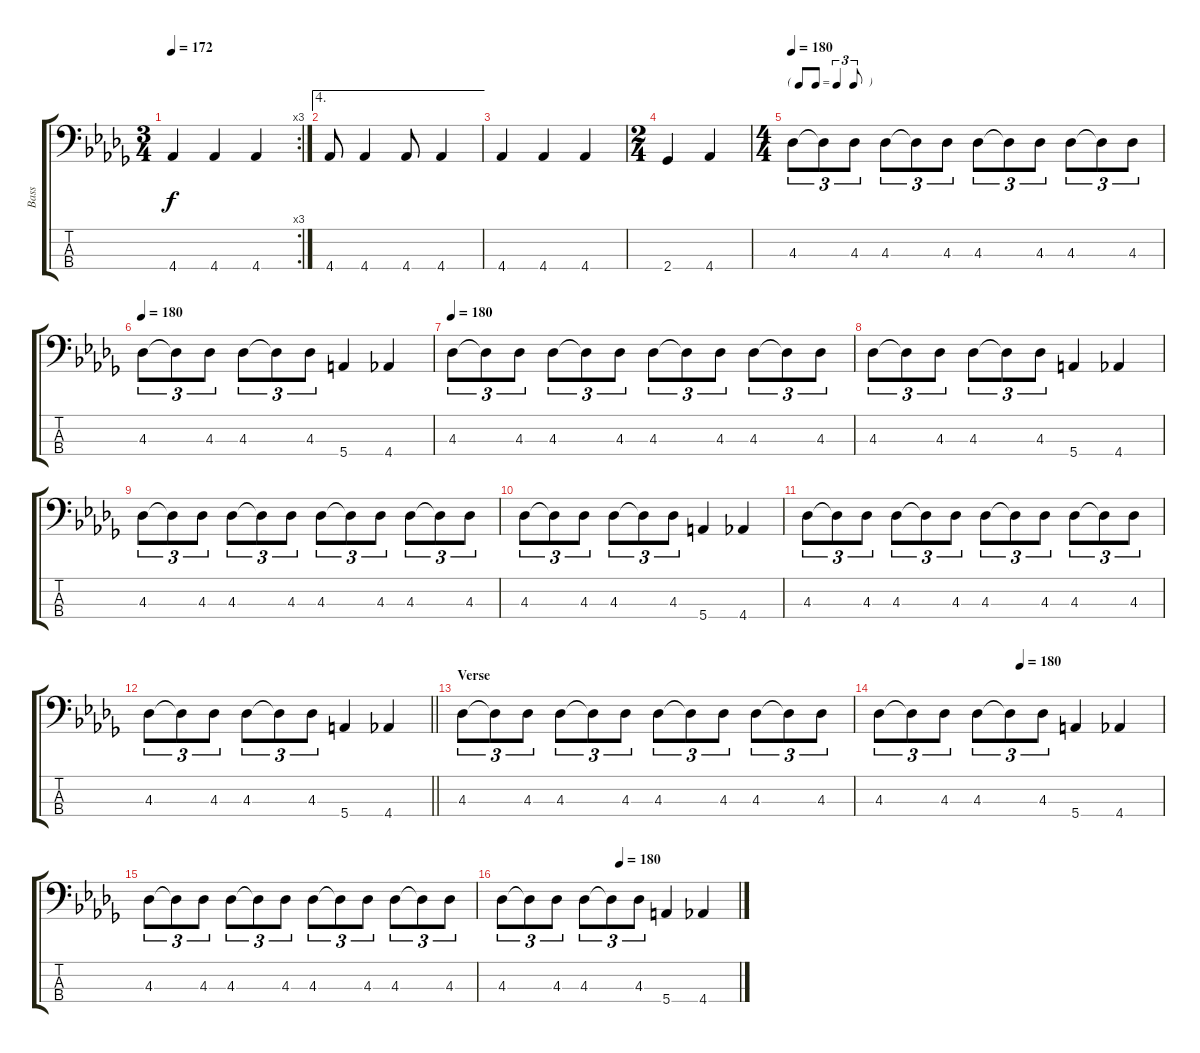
\track ("Bass" "Bass") {instrument electricbasspick}
\staff {score tabs}
\tuning (G2 D2 A1 E1) {hide}
\rc 3
\ts (3 4)
\tempo 172
\clef f4
\ks db
4.4.4{dy f} 4.4.4 4.4.4 |
\ae 4
4.4.8 4.4.4 4.4.8 4.4.4 |
4.4.4 4.4.4 4.4.4 |
\ts (2 4)
2.4.4 4.4.4 |
\ts (4 4)
\tf triplet8th
\tempo 180
4.3.8{tu (3 2)} 4.3{t}.8{tu (3 2)} 4.3.8{tu (3 2)} 4.3.8{tu (3 2)} 4.3{t}.8{tu (3 2)} 4.3.8{tu (3 2)} 4.3.8{tu (3 2)} 4.3{t}.8{tu (3 2)} 4.3.8{tu (3 2)} 4.3.8{tu (3 2)} 4.3{t}.8{tu (3 2)} 4.3.8{tu (3 2)} |
\tempo 180
4.3.8{tu (3 2)} 4.3{t}.8{tu (3 2)} 4.3.8{tu (3 2)} 4.3.8{tu (3 2)} 4.3{t}.8{tu (3 2)} 4.3.8{tu (3 2)} 5.4.4 4.4.4 |
\tempo 180
4.3.8{tu (3 2)} 4.3{t}.8{tu (3 2)} 4.3.8{tu (3 2)} 4.3.8{tu (3 2)} 4.3{t}.8{tu (3 2)} 4.3.8{tu (3 2)} 4.3.8{tu (3 2)} 4.3{t}.8{tu (3 2)} 4.3.8{tu (3 2)} 4.3.8{tu (3 2)} 4.3{t}.8{tu (3 2)} 4.3.8{tu (3 2)} |
4.3.8{tu (3 2)} 4.3{t}.8{tu (3 2)} 4.3.8{tu (3 2)} 4.3.8{tu (3 2)} 4.3{t}.8{tu (3 2)} 4.3.8{tu (3 2)} 5.4.4 4.4.4 |
4.3.8{tu (3 2)} 4.3{t}.8{tu (3 2)} 4.3.8{tu (3 2)} 4.3.8{tu (3 2)} 4.3{t}.8{tu (3 2)} 4.3.8{tu (3 2)} 4.3.8{tu (3 2)} 4.3{t}.8{tu (3 2)} 4.3.8{tu (3 2)} 4.3.8{tu (3 2)} 4.3{t}.8{tu (3 2)} 4.3.8{tu (3 2)} |
4.3.8{tu (3 2)} 4.3{t}.8{tu (3 2)} 4.3.8{tu (3 2)} 4.3.8{tu (3 2)} 4.3{t}.8{tu (3 2)} 4.3.8{tu (3 2)} 5.4.4 4.4.4 |
4.3.8{tu (3 2)} 4.3{t}.8{tu (3 2)} 4.3.8{tu (3 2)} 4.3.8{tu (3 2)} 4.3{t}.8{tu (3 2)} 4.3.8{tu (3 2)} 4.3.8{tu (3 2)} 4.3{t}.8{tu (3 2)} 4.3.8{tu (3 2)} 4.3.8{tu (3 2)} 4.3{t}.8{tu (3 2)} 4.3.8{tu (3 2)} |
\barLineRight lightlight
4.3.8{tu (3 2)} 4.3{t}.8{tu (3 2)} 4.3.8{tu (3 2)} 4.3.8{tu (3 2)} 4.3{t}.8{tu (3 2)} 4.3.8{tu (3 2)} 5.4.4 4.4.4 |
\section ("" "Verse")
4.3.8{tu (3 2)} 4.3{t}.8{tu (3 2)} 4.3.8{tu (3 2)} 4.3.8{tu (3 2)} 4.3{t}.8{tu (3 2)} 4.3.8{tu (3 2)} 4.3.8{tu (3 2)} 4.3{t}.8{tu (3 2)} 4.3.8{tu (3 2)} 4.3.8{tu (3 2)} 4.3{t}.8{tu (3 2)} 4.3.8{tu (3 2)} |
\tempo (180 0.5)
4.3.8{tu (3 2)} 4.3{t}.8{tu (3 2)} 4.3.8{tu (3 2)} 4.3.8{tu (3 2)} 4.3{t}.8{tu (3 2)} 4.3.8{tu (3 2)} 5.4.4 4.4.4 |
4.3.8{tu (3 2)} 4.3{t}.8{tu (3 2)} 4.3.8{tu (3 2)} 4.3.8{tu (3 2)} 4.3{t}.8{tu (3 2)} 4.3.8{tu (3 2)} 4.3.8{tu (3 2)} 4.3{t}.8{tu (3 2)} 4.3.8{tu (3 2)} 4.3.8{tu (3 2)} 4.3{t}.8{tu (3 2)} 4.3.8{tu (3 2)} |
\tempo (180 0.5)
4.3.8{tu (3 2)} 4.3{t}.8{tu (3 2)} 4.3.8{tu (3 2)} 4.3.8{tu (3 2)} 4.3{t}.8{tu (3 2)} 4.3.8{tu (3 2)} 5.4.4 4.4.4
